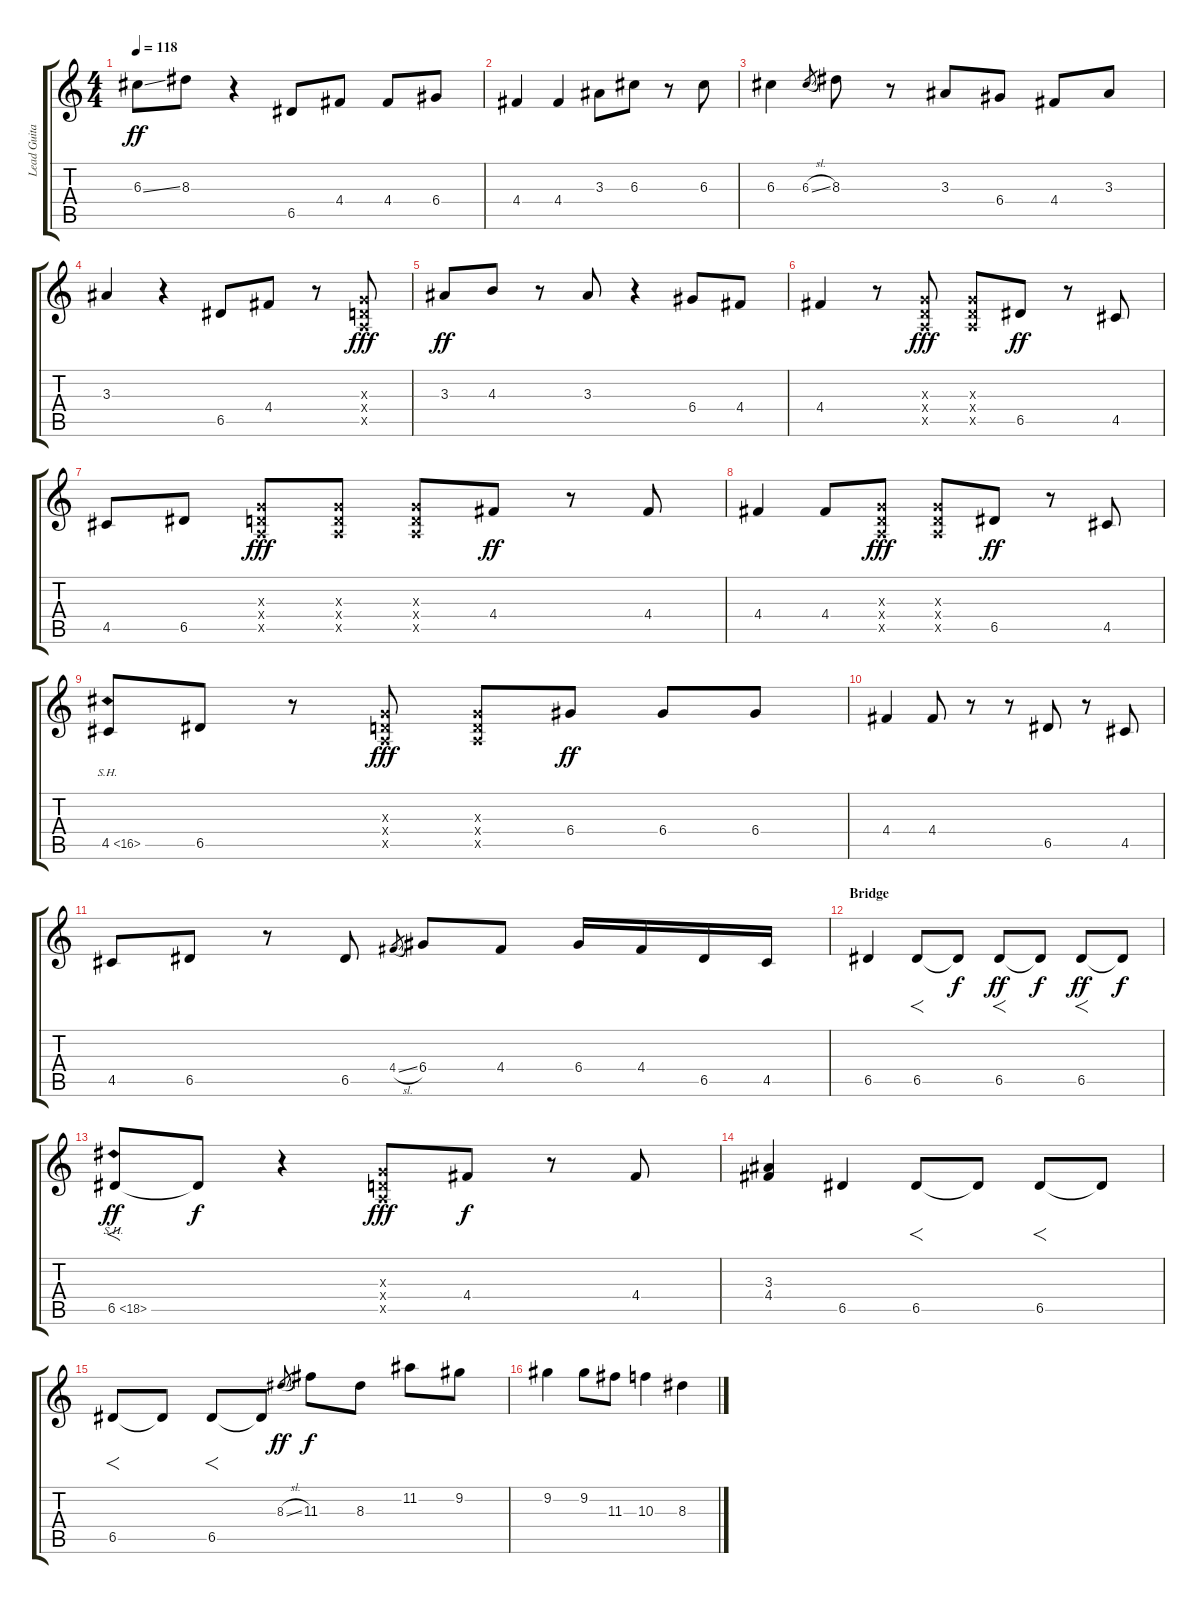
\track ("Lead Guitar" "Lead Guita") {instrument distortionguitar}
\staff {score tabs}
\tuning (E4 B3 G3 D3 A2 E2) {hide}
\ts (4 4)
\tempo 118
\clef g2
\ks c
6.3{ss}.8{dy ff} 8.3.8 r.4 6.5.8 4.4.8 4.4.8 6.4.8 |
4.4.4 4.4.4 3.3.8 6.3.8 r.8 6.3.8 |
6.3.4 6.3{sl}.8{gr} 8.3.8 r.8 3.3.8 6.4.8 4.4.8 3.3.8 |
3.3.4 r.4 6.5.8 4.4.8 r.8 (0.3{x} 0.4{x} 0.5{x}).8{dy fff} |
3.3.8{dy ff} 4.3.8 r.8 3.3.8 r.4 6.4.8 4.4.8 |
4.4.4 r.8 (0.3{x} 0.4{x} 0.5{x}).8{dy fff} (0.3{x} 0.4{x} 0.5{x}).8 6.5.8{dy ff} r.8 4.5.8 |
4.5.8 6.5.8 (0.3{x} 0.4{x} 0.5{x}).8{dy fff} (0.3{x} 0.4{x} 0.5{x}).8 (0.3{x} 0.4{x} 0.5{x}).8 4.4.8{dy ff} r.8 4.4.8 |
4.4.4 4.4.8 (0.3{x} 0.4{x} 0.5{x}).8{dy fff} (0.3{x} 0.4{x} 0.5{x}).8 6.5.8{dy ff} r.8 4.5.8 |
4.5{sh 12}.8 6.5.8 r.8 (0.3{x} 0.4{x} 0.5{x}).8{dy fff} (0.3{x} 0.4{x} 0.5{x}).8 6.4.8{dy ff} 6.4.8 6.4.8 |
4.4.4 4.4.8 r.8 r.8 6.5.8 r.8 4.5.8 |
4.5.8 6.5.8 r.8 6.5.8 4.4{sl}.8{gr} 6.4.8 4.4.8 6.4.16 4.4.16 6.5.16 4.5.16 |
\section ("" "Bridge")
6.5.4 6.5.8{f} 6.5{t}.8{dy f} 6.5.8{f dy ff} 6.5{t}.8{dy f} 6.5.8{f dy ff} 6.5{t}.8{dy f} |
6.5{sh 12}.8{f dy ff} 6.5{t}.8{dy f} r.4 (0.3{x} 0.4{x} 0.5{x}).8{dy fff} 4.4.8{dy f} r.8 4.4.8 |
(3.3 4.4).4 6.5.4 6.5.8{f} 6.5{t}.8 6.5.8{f} 6.5{t}.8 |
6.5.8{f} 6.5{t}.8 6.5.8{f} 6.5{t}.8 8.3{sl}.8{gr dy ff} 11.3.8{dy f} 8.3.8 11.2.8 9.2.8 |
9.2.4 9.2.8 11.3.8 10.3.4 8.3.4
